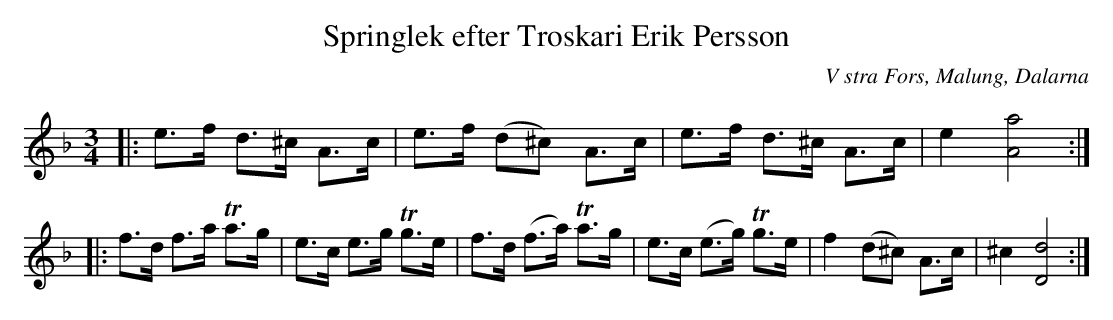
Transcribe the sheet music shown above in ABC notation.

X:1
T:Springlek efter Troskari Erik Persson
O:V stra Fors, Malung, Dalarna
M:3/4
L:1/8
K:Dm
|: e3/2f/2 d3/2^c/2 A3/2c/2 | e3/2f/2 (d^c) A3/2c/2 | e3/2f/2 d3/2^c/2 A3/2c/2 | e2 [A4a4] :|
|: f3/2d/2 f3/2a/2 Ta3/2g/2 | e3/2c/2 e3/2g/2 Tg3/2e/2 | f3/2d/2 (f3/2a/2) Ta3/2g/2 | e3/2c/2 (e3/2g/2) Tg3/2e/2 | f2 (d^c) A3/2c/2 | ^c2 [d4D4] :|
